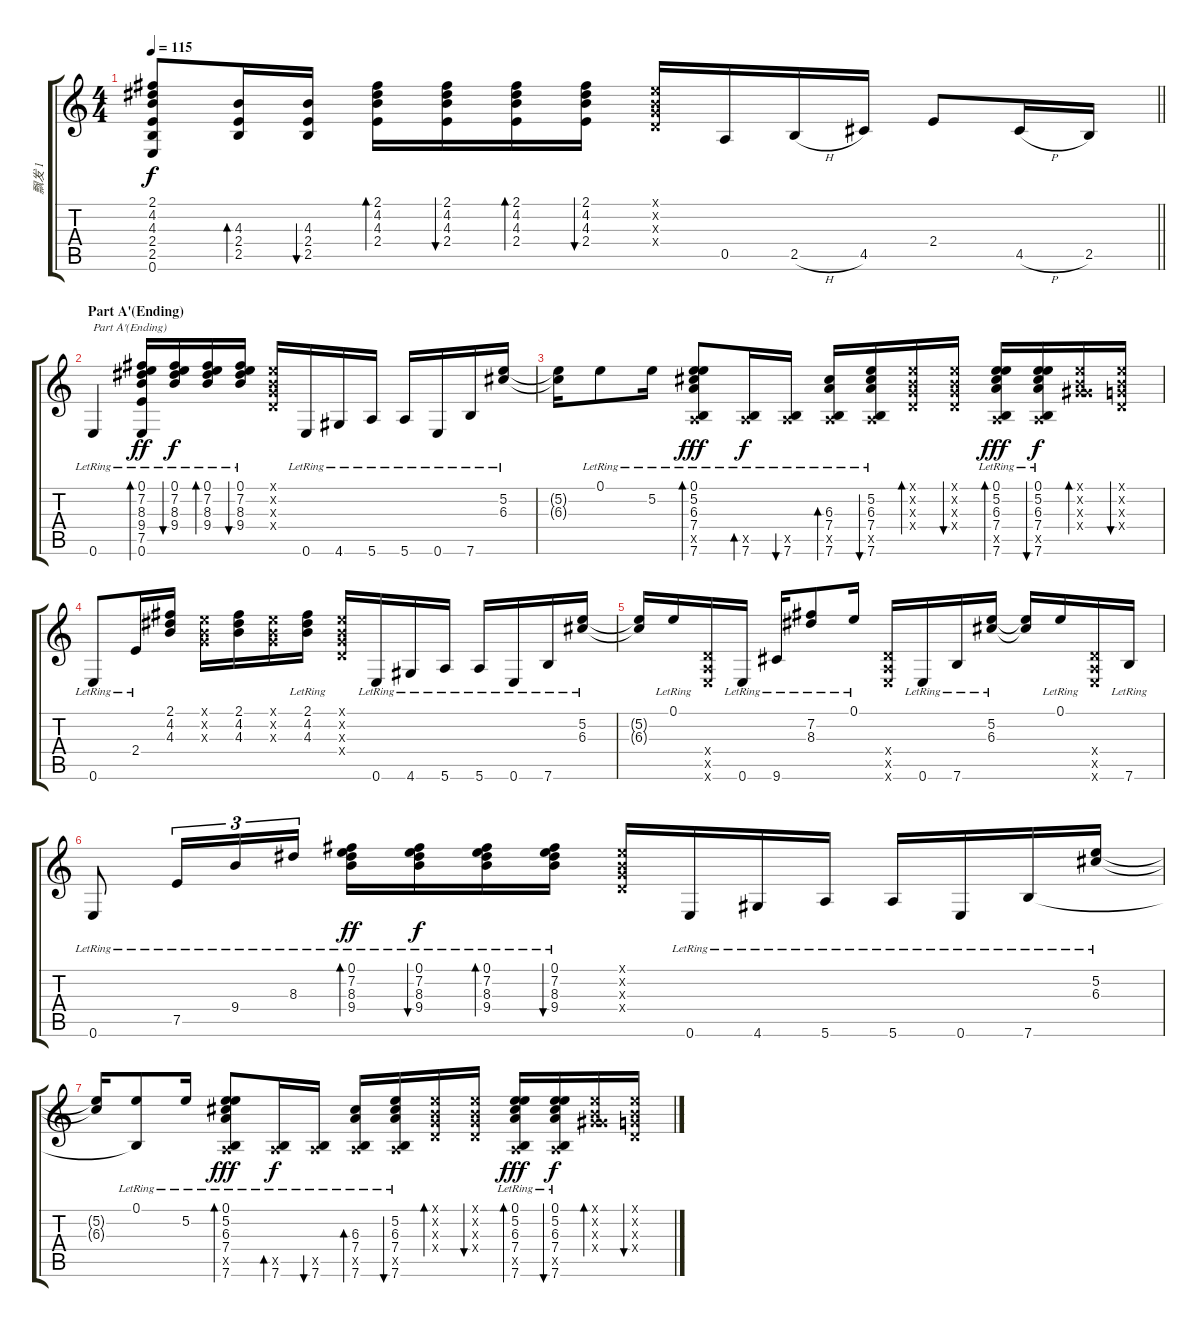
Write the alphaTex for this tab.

\track ("飘发 1" "飘发 1") {instrument acousticguitarnylon}
\staff {score tabs}
\tuning (E4 B3 G3 D3 A2 E2) {hide}
\ts (4 4)
\tempo 115
\clef g2
\barLineRight lightlight
\ks c
(2.1{t} 4.2{t} 4.3{t} 2.4{t} 2.5{t} 0.6{t}).8{dy f} (4.3 2.4 2.5).16{bd 30} (4.3 2.4 2.5).16{bu 30} (2.1 4.2 4.3 2.4).16{bd 30} (2.1 4.2 4.3 2.4).16{bu 30} (2.1 4.2 4.3 2.4).16{bd 30} (2.1 4.2 4.3 2.4).16{bu 30} (0.1{x} 0.2{x} 0.3{x} 0.4{x}).16 0.5.16 2.5{h}.16 4.5.16 2.4.8 4.5{h}.16 2.5.16 |
\section ("" "Part A'(Ending)")
0.6{lr}.4{txt "Part A'(Ending)"} (0.1{lr} 7.2{lr} 8.3{lr} 9.4{lr} 7.5{lr} 0.6{lr}).16{bd 30 dy ff} (0.1{lr} 7.2{lr} 8.3{lr} 9.4{lr}).16{bu 30 dy f} (0.1{lr} 7.2{lr} 8.3{lr} 9.4{lr}).16{bd 30} (0.1{lr} 7.2{lr} 8.3{lr} 9.4{lr}).16{bu 30} (0.1{x} 0.2{x} 0.3{x} 0.4{x}).16 0.6{lr}.16 4.6{lr}.16 5.6{lr}.16 5.6{lr}.16 0.6{lr}.16 7.6{lr}.16 (5.2{lr} 6.3{lr}).16 |
(5.2{t} 6.3{t}).16 0.1{lr}.8 5.2{lr}.16 (0.1{lr} 5.2{lr} 6.3{lr} 7.4{lr} 0.5{x} 7.6{lr}).8{bd 30 dy fff} (0.5{x} 7.6{lr}).16{bd 30 dy f} (0.5{x} 7.6{lr}).16{bu 30} (6.3{lr} 7.4{lr} 0.5{x} 7.6{lr}).16{bd 30} (5.2{lr} 6.3{lr} 7.4{lr} 0.5{x} 7.6{lr}).16{bu 30} (0.1{x} 0.2{x} 0.3{x} 0.4{x}).16{bd 30} (0.1{x} 0.2{x} 0.3{x} 0.4{x}).16{bu 30} (0.1{lr} 5.2{lr} 6.3{lr} 7.4{lr} 0.5{x} 7.6{lr}).16{bd 30 dy fff} (0.1{lr} 5.2{lr} 6.3{lr} 7.4{lr} 0.5{x} 7.6{lr}).16{bu 30 dy f} (0.1{x} 0.2{x} 0.3{x} 6.4{x}).16{bd 30} (0.1{x} 0.2{x} 0.3{x} 0.4{x}).16{bu 30} |
0.6{lr}.8 2.4{lr}.16 (2.1 4.2 4.3).16 (0.1{x} 0.2{x} 0.3{x}).16 (2.1 4.2 4.3).16 (0.1{x} 0.2{x} 0.3{x}).16 (2.1{lr} 4.2{lr} 4.3{lr}).16 (0.1{x} 0.2{x} 0.3{x} 0.4{x}).16 0.6{lr}.16 4.6{lr}.16 5.6{lr}.16 5.6{lr}.16 0.6{lr}.16 7.6{lr}.16 (5.2{lr} 6.3{lr}).16 |
(5.2{t} 6.3{t}).16 0.1{lr}.16 (0.4{x} 0.5{x} 0.6{x}).16 0.6{lr}.16 9.6{lr}.16 (7.2{lr} 8.3{lr}).8 0.1{lr}.16 (0.4{x} 0.5{x} 0.6{x}).16 0.6{lr}.16 7.6{lr}.16 (5.2{lr} 6.3{lr}).16 (5.2{t} 6.3{t}).16 0.1{lr}.16 (0.4{x} 0.5{x} 0.6{x}).16 7.6{lr}.16 |
0.6{lr}.8 7.5{lr}.16{tu (3 2)} 9.4{lr}.16{tu (3 2)} 8.3{lr}.16{tu (3 2)} (0.1{lr} 7.2{lr} 8.3{lr} 9.4{lr}).16{bd 30 dy ff} (0.1{lr} 7.2{lr} 8.3{lr} 9.4{lr}).16{bu 30 dy f} (0.1{lr} 7.2{lr} 8.3{lr} 9.4{lr}).16{bd 30} (0.1{lr} 7.2{lr} 8.3{lr} 9.4{lr}).16{bu 30} (0.1{x} 0.2{x} 0.3{x} 0.4{x}).16 0.6{lr}.16 4.6{lr}.16 5.6{lr}.16 5.6{lr}.16 0.6{lr}.16 7.6{lr}.16 (5.2{lr} 6.3{lr}).16 |
(5.2{t} 6.3{t}).16 (0.1{lr} 7.6{t}).8 5.2{lr}.16 (0.1{lr} 5.2{lr} 6.3{lr} 7.4{lr} 0.5{x} 7.6{lr}).8{bd 30 dy fff} (0.5{x} 7.6{lr}).16{bd 30 dy f} (0.5{x} 7.6{lr}).16{bu 30} (6.3{lr} 7.4{lr} 0.5{x} 7.6{lr}).16{bd 30} (5.2{lr} 6.3{lr} 7.4{lr} 0.5{x} 7.6{lr}).16{bu 30} (0.1{x} 0.2{x} 0.3{x} 0.4{x}).16{bd 30} (0.1{x} 0.2{x} 0.3{x} 0.4{x}).16{bu 30} (0.1{lr} 5.2{lr} 6.3{lr} 7.4{lr} 0.5{x} 7.6{lr}).16{bd 30 dy fff} (0.1{lr} 5.2{lr} 6.3{lr} 7.4{lr} 0.5{x} 7.6{lr}).16{bu 30 dy f} (0.1{x} 0.2{x} 0.3{x} 6.4{x}).16{bd 30} (0.1{x} 0.2{x} 0.3{x} 0.4{x}).16{bu 30}
